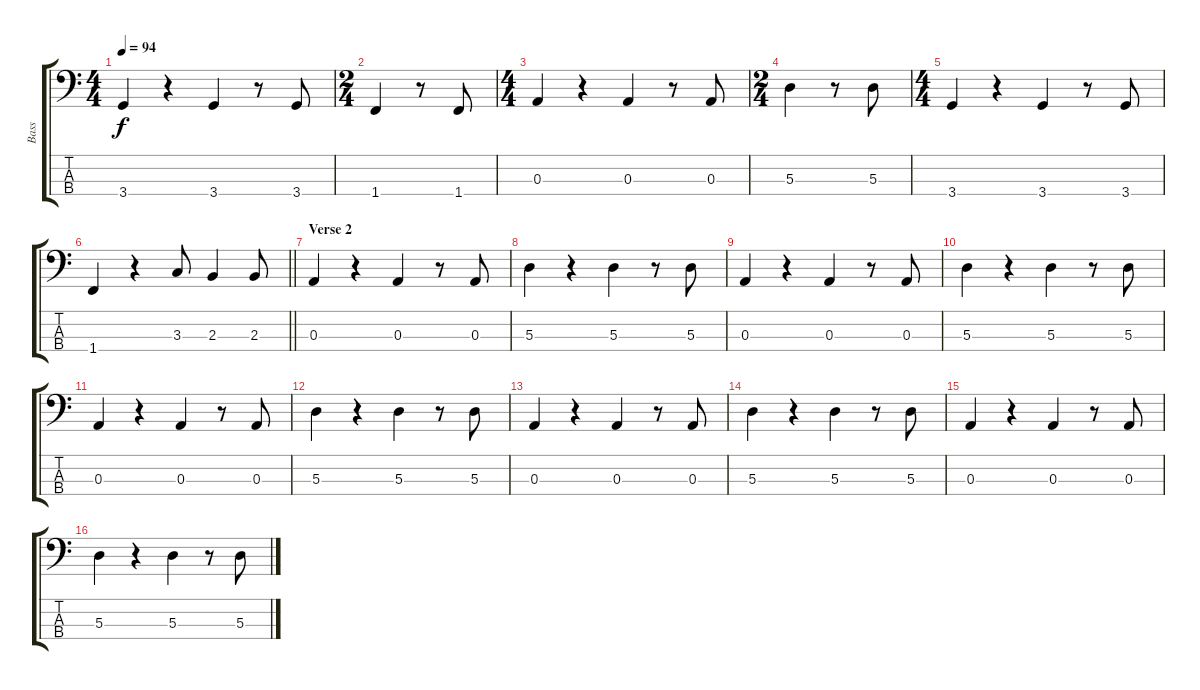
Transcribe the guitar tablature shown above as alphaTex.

\track ("Bass" "Bass") {instrument electricbassfinger}
\staff {score tabs}
\tuning (G2 D2 A1 E1) {hide}
\ts (4 4)
\tempo 94
\clef f4
\ks c
3.4.4{dy f} r.4 3.4.4 r.8 3.4.8 |
\ts (2 4)
1.4.4 r.8 1.4.8 |
\ts (4 4)
0.3.4 r.4 0.3.4 r.8 0.3.8 |
\ts (2 4)
5.3.4 r.8 5.3.8 |
\ts (4 4)
3.4.4 r.4 3.4.4 r.8 3.4.8 |
\barLineRight lightlight
1.4.4 r.4 3.3.8 2.3.4 2.3.8 |
\section ("" "Verse 2")
0.3.4 r.4 0.3.4 r.8 0.3.8 |
5.3.4 r.4 5.3.4 r.8 5.3.8 |
0.3.4 r.4 0.3.4 r.8 0.3.8 |
5.3.4 r.4 5.3.4 r.8 5.3.8 |
0.3.4 r.4 0.3.4 r.8 0.3.8 |
5.3.4 r.4 5.3.4 r.8 5.3.8 |
0.3.4 r.4 0.3.4 r.8 0.3.8 |
5.3.4 r.4 5.3.4 r.8 5.3.8 |
0.3.4 r.4 0.3.4 r.8 0.3.8 |
5.3.4 r.4 5.3.4 r.8 5.3.8
